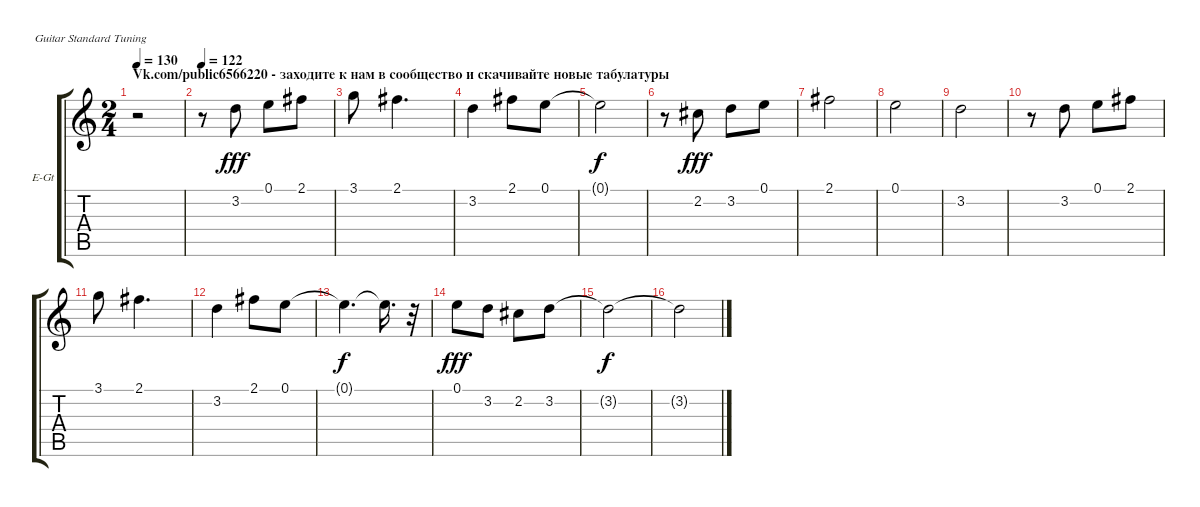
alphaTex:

\bracketExtendMode groupsimilarinstruments
\firstSystemTrackNameOrientation horizontal
\otherSystemsTrackNameOrientation horizontal
\track ("Соло Гитара 1" "E-Gt") {instrument electricguitarclean}
\staff {score tabs}
\tuning (E4 B3 G3 D3 A2 E2)
\ts (2 4)
\section ("" "Vk.com/public6566220 - заходите к нам в сообщество и скачивайте новые табулатуры")
\tempo 130
\clef g2
\ks c
r.2{dy fff instrument electricguitarclean} |
\tempo 122
r.8 3.2.8 0.1.8 2.1.8 |
3.1.8 2.1.4{d} |
3.2.4 2.1.8 0.1.8 |
0.1{t}.2{dy f} |
r.8 2.2.8{dy fff} 3.2.8 0.1.8 |
2.1.2 |
0.1.2 |
3.2.2 |
r.8 3.2.8 0.1.8 2.1.8 |
3.1.8 2.1.4{d} |
3.2.4 2.1.8 0.1.8 |
0.1{t}.4{d dy f} 0.1{t}.16{d} r.32 |
0.1.8{dy fff} 3.2.8 2.2.8 3.2.8 |
3.2{t}.2{dy f} |
3.2{t}.2
